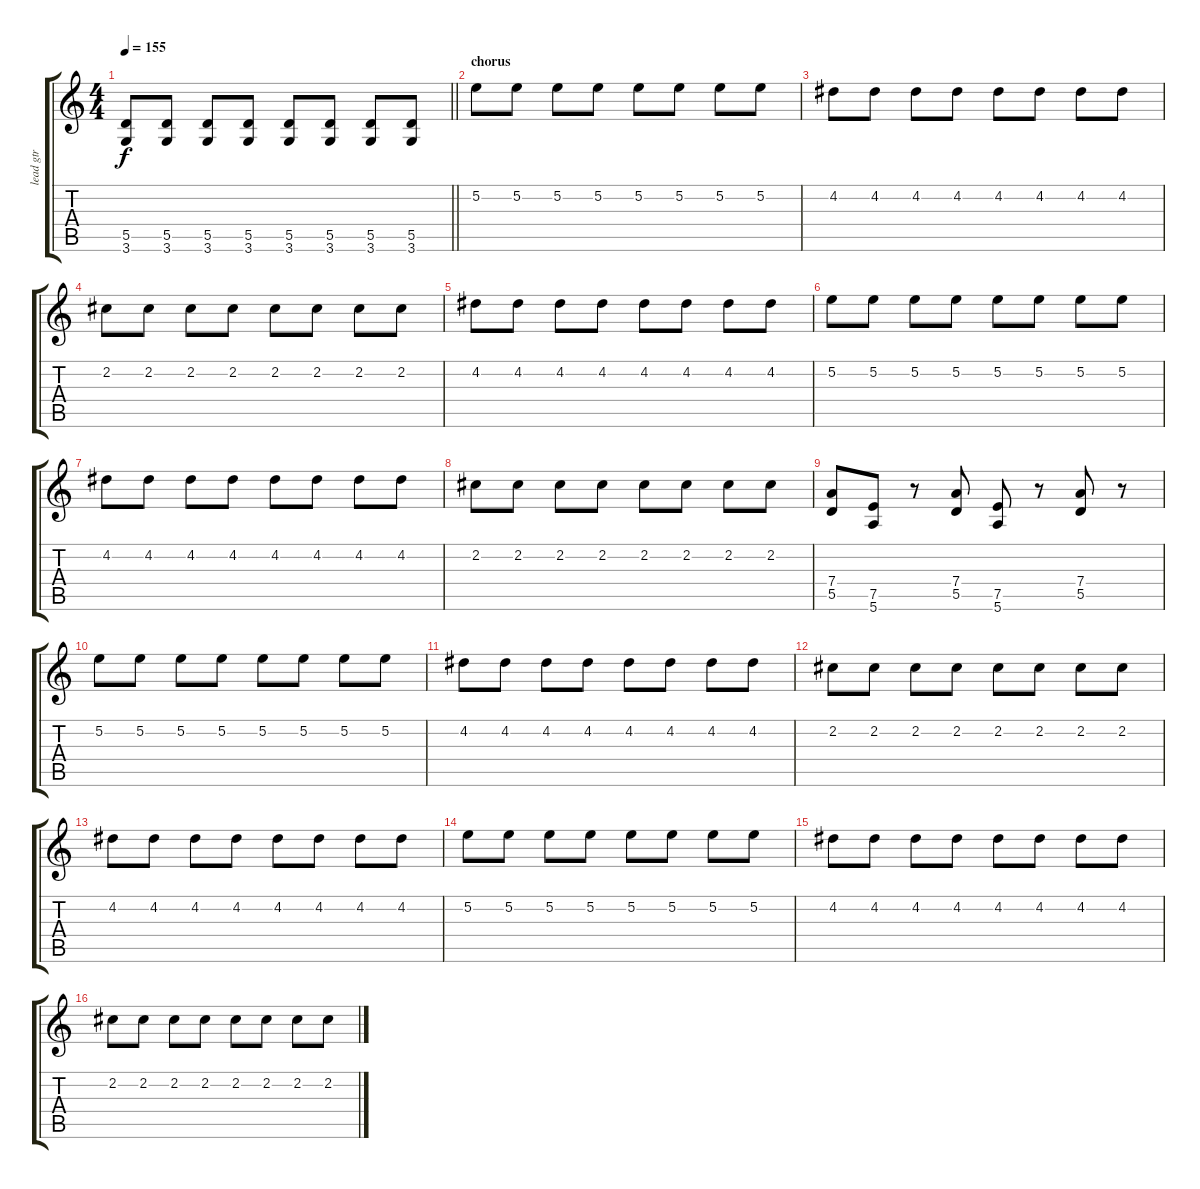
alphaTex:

\track ("lead gtr" "lead gtr") {instrument overdrivenguitar}
\staff {score tabs}
\tuning (E4 B3 G3 D3 A2 E2) {hide}
\ts (4 4)
\tempo 155
\clef g2
\barLineRight lightlight
\ks c
(5.5 3.6).8{dy f} (5.5 3.6).8 (5.5 3.6).8 (5.5 3.6).8 (5.5 3.6).8 (5.5 3.6).8 (5.5 3.6).8 (5.5 3.6).8 |
\section ("" "chorus")
5.2.8 5.2.8 5.2.8 5.2.8 5.2.8 5.2.8 5.2.8 5.2.8 |
4.2.8 4.2.8 4.2.8 4.2.8 4.2.8 4.2.8 4.2.8 4.2.8 |
2.2.8 2.2.8 2.2.8 2.2.8 2.2.8 2.2.8 2.2.8 2.2.8 |
4.2.8 4.2.8 4.2.8 4.2.8 4.2.8 4.2.8 4.2.8 4.2.8 |
5.2.8 5.2.8 5.2.8 5.2.8 5.2.8 5.2.8 5.2.8 5.2.8 |
4.2.8 4.2.8 4.2.8 4.2.8 4.2.8 4.2.8 4.2.8 4.2.8 |
2.2.8 2.2.8 2.2.8 2.2.8 2.2.8 2.2.8 2.2.8 2.2.8 |
(7.4 5.5).8 (7.5 5.6).8 r.8 (7.4 5.5).8 (7.5 5.6).8 r.8 (7.4 5.5).8 r.8 |
5.2.8 5.2.8 5.2.8 5.2.8 5.2.8 5.2.8 5.2.8 5.2.8 |
4.2.8 4.2.8 4.2.8 4.2.8 4.2.8 4.2.8 4.2.8 4.2.8 |
2.2.8 2.2.8 2.2.8 2.2.8 2.2.8 2.2.8 2.2.8 2.2.8 |
4.2.8 4.2.8 4.2.8 4.2.8 4.2.8 4.2.8 4.2.8 4.2.8 |
5.2.8 5.2.8 5.2.8 5.2.8 5.2.8 5.2.8 5.2.8 5.2.8 |
4.2.8 4.2.8 4.2.8 4.2.8 4.2.8 4.2.8 4.2.8 4.2.8 |
2.2.8 2.2.8 2.2.8 2.2.8 2.2.8 2.2.8 2.2.8 2.2.8
